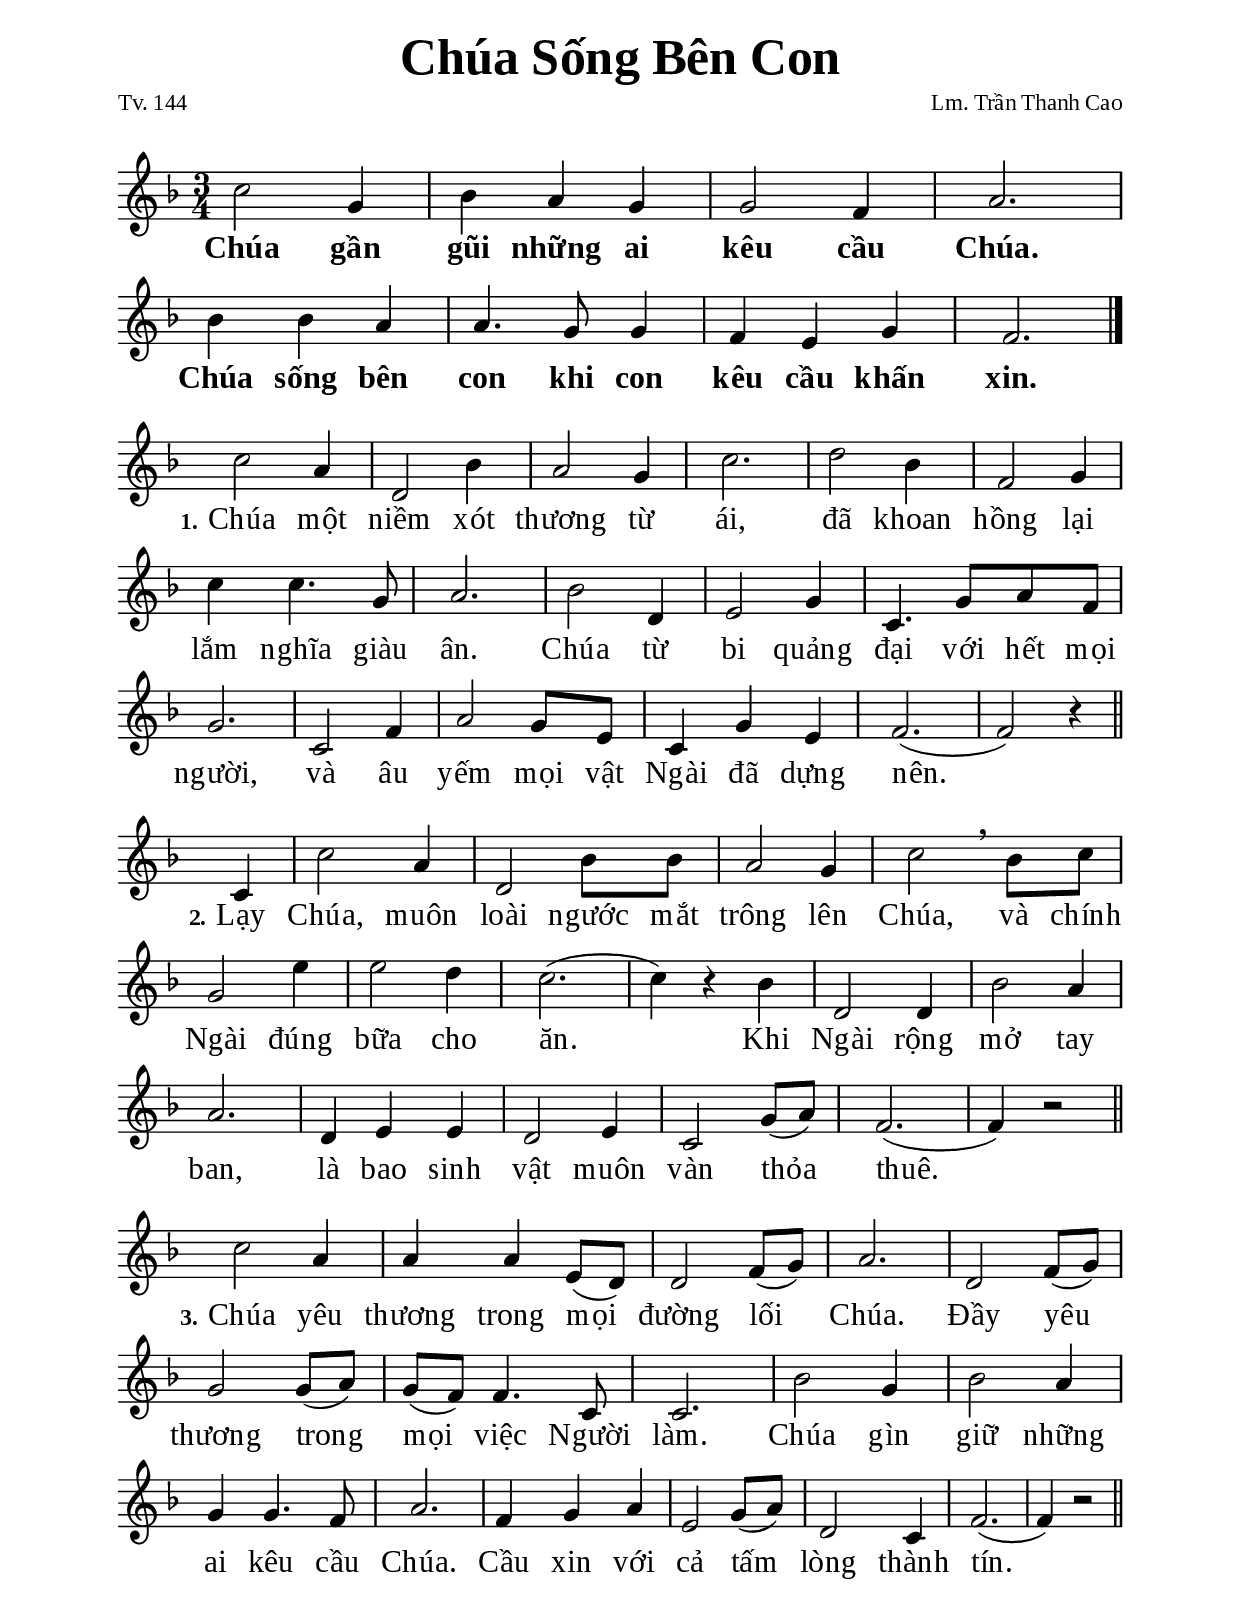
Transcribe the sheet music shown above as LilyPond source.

% Cài đặt chung
\version "2.20.0"
\include "english.ly"

\header {
  title = \markup { \fontsize #3 "Chúa Sống Bên Con" }
  poet = "Tv. 144"
  composer = "Lm. Trần Thanh Cao"
  arranger = " "
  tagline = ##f
}

\paper {
  #(set-paper-size "a4")
  top-margin = 10\mm
  bottom-margin = 10\mm
  left-margin = 20\mm
  right-margin = 20\mm
  indent = #0
  #(define fonts
    (make-pango-font-tree
      "Liberation Serif"
      "Liberation Serif"
      "Liberation Serif"
      (/ 20 20)))
  page-count = #1
}

% Nhạc điệp khúc
nhacDiepKhuc= \relative c'' {
  c2 g4 |
  bf a g |
  g2 f4 |
  a2. |
  bf4 bf a |
  a4. g8 g4 |
  f e g |
  f2. \bar "|."
}

% Nhạc phiên khúc
nhacPhienKhucMot = \relative c'' {
  c2 a4 |
  d,2 bf'4 |
  a2 g4 |
  c2. |
  d2 bf4 |
  f2 g4 |
  c4 c4. g8 |
  a2. |
  bf2 d,4 |
  e2 g4 |
  c,4. g'8 a f |
  g2. |
  c,2 f4 |
  a2 g8 e |
  c4 g' e |
  f2. ( |
  f2) r4 \bar "||"
}

nhacPhienKhucHai = \relative c' {
  \partial 4 c4 |
  c'2 a4 |
  d,2 bf'8 bf |
  a2 g4 |
  c2 \breathe bf8 c |
  g2 e'4 |
  e2 d4 |
  c2. ( |
  c4) r bf |
  d,2 d4 |
  bf'2 a4 |
  a2. |
  d,4 e e |
  d2 e4 |
  c2 g'8 (a) |
  f2. ( |
  f4) r2 \bar "||"
}

nhacPhienKhucBa = \relative c'' {
  c2 a4 |
  a a e8 (d) |
  d2 f8 (g) |
  a2. |
  d,2 f8 (g) |
  g2 g8 (a) |
  g (f) f4. c8 |
  c2. |
  bf'2 g4 |
  bf2 a4 |
  g g4. f8 |
  a2. |
  f4 g a |
  e2 g8 (a) |
  d,2 c4 |
  f2. ( |
  f4) r2 \bar "||"
}

% Lời điệp khúc
loiDiepKhuc = \lyricmode {
  Chúa gần gũi những ai kêu cầu Chúa.
  Chúa sống bên con khi con kêu cầu khấn xin.
}

% Lời phiên khúc
loiPhienKhucMot = \lyricmode {
  \set stanza = #"1."
  Chúa một niềm xót thương từ ái,
  đã khoan hồng lại lắm nghĩa giàu ân.
  Chúa từ bi quảng đại với hết mọi người,
  và âu yếm mọi vật Ngài đã dựng nên.
}

loiPhienKhucHai = \lyricmode {
  \set stanza = #"2."
  Lạy Chúa, muôn loài ngước mắt trông lên Chúa,
  và chính Ngài đúng bữa cho ăn.
  Khi Ngài rộng mở tay ban,
  là bao sinh vật muôn vàn thỏa thuê.
}

loiPhienKhucBa = \lyricmode {
  \set stanza = #"3."
  Chúa yêu thương trong mọi đường lối Chúa.
  Đầy yêu thương trong mọi việc Người làm.
  Chúa gìn giữ những ai kêu cầu Chúa.
  Cầu xin với cả tấm lòng thành tín.
}


% Dàn trang
\score {
  \new ChoirStaff <<
    \new Staff = diepKhuc \with {
        \consists "Merge_rests_engraver"
        \magnifyStaff #(magstep +1)
      }
      <<
      \new Voice = beSop {
        \key f \major \time 3/4 \stemNeutral \nhacDiepKhuc
      }
    >>
    \new Lyrics \lyricsto beSop \loiDiepKhuc
  >>
  \layout {
    \override Lyrics.LyricText.font-series = #'bold
    \override Lyrics.LyricText.font-size = #+3
    \override Lyrics.LyricSpace.minimum-distance = #2.0
    \override Score.BarNumber.break-visibility = ##(#f #f #f)
    \override Score.SpacingSpanner.uniform-stretching = ##t
  }
}

\score {
  \new ChoirStaff <<
    \new Staff = phienKhuc \with {
        \magnifyStaff #(magstep +1)
      }
      <<
      \new Voice = beSop {
        \key f \major \time 3/4 \nhacPhienKhucMot
      }
    >>
    \new Lyrics \lyricsto beSop \loiPhienKhucMot
  >>
  \layout {
    \override Staff.TimeSignature.transparent = ##t
    \override Lyrics.LyricText.font-size = #+3
    \override Lyrics.LyricSpace.minimum-distance = #2.0
    \override Score.BarNumber.break-visibility = ##(#f #f #f)
    \override Score.SpacingSpanner.uniform-stretching = ##t
  } 
}

\score {
  \new ChoirStaff <<
    \new Staff = phienKhuc \with {
        \magnifyStaff #(magstep +1)
      }
      <<
      \new Voice = beSop {
        \key f \major \time 3/4 \nhacPhienKhucHai
      }
    >>
    \new Lyrics \lyricsto beSop \loiPhienKhucHai
  >>
  \layout {
    \override Staff.TimeSignature.transparent = ##t
    \override Lyrics.LyricText.font-size = #+3
    \override Lyrics.LyricSpace.minimum-distance = #2.0
    \override Score.BarNumber.break-visibility = ##(#f #f #f)
    \override Score.SpacingSpanner.uniform-stretching = ##t
  } 
}

\score {
  \new ChoirStaff <<
    \new Staff = phienKhuc \with {
        \magnifyStaff #(magstep +1)
      }
      <<
      \new Voice = beSop {
        \key f \major \time 3/4 \nhacPhienKhucBa
      }
    >>
    \new Lyrics \lyricsto beSop \loiPhienKhucBa
  >>
  \layout {
    \override Staff.TimeSignature.transparent = ##t
    \override Lyrics.LyricText.font-size = #+3
    \override Lyrics.LyricSpace.minimum-distance = #2.0
    \override Score.BarNumber.break-visibility = ##(#f #f #f)
    \override Score.SpacingSpanner.uniform-stretching = ##t
  } 
}
